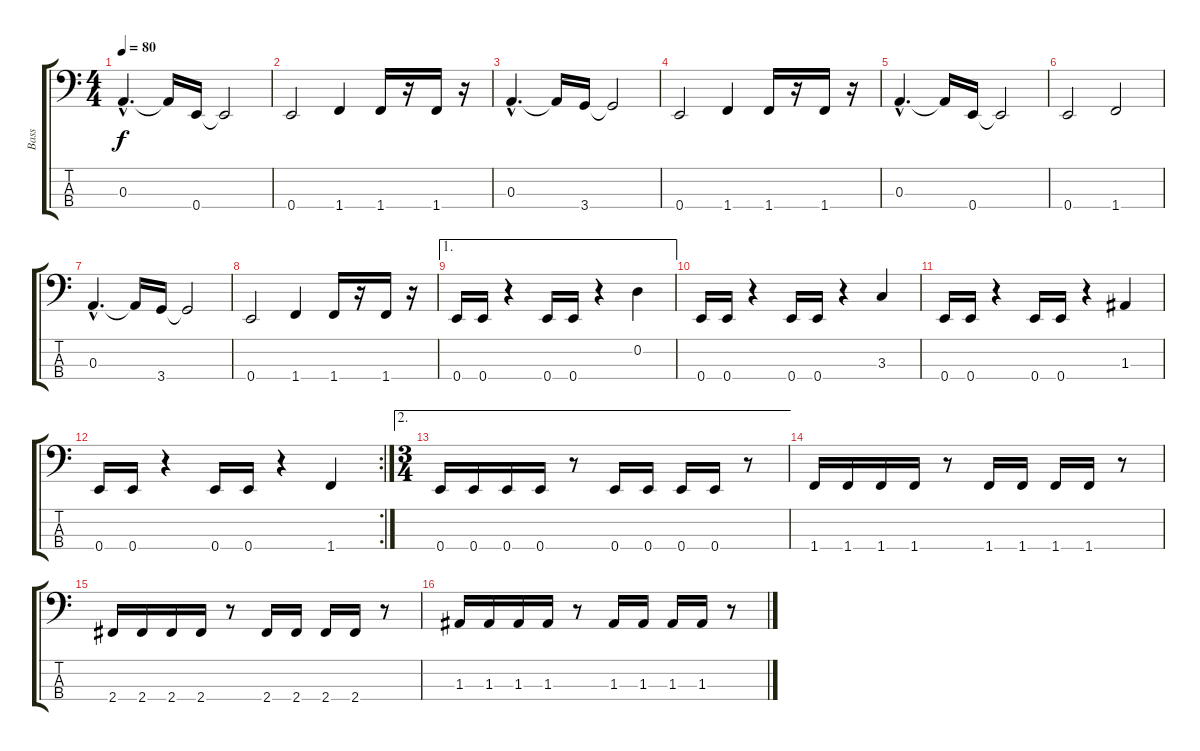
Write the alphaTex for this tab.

\track ("Bass" "Bass") {instrument electricbassfinger}
\staff {score tabs}
\tuning (G2 D2 A1 E1) {hide}
\ts (4 4)
\tempo 80
\clef f4
\ks c
0.3{hac}.4{d dy f} 0.3{t}.16 0.4.16 0.4{t}.2 |
0.4.2 1.4.4 1.4.16 r.16 1.4.16 r.16 |
0.3{hac}.4{d} 0.3{t}.16 3.4.16 3.4{t}.2 |
0.4.2 1.4.4 1.4.16 r.16 1.4.16 r.16 |
0.3{hac}.4{d} 0.3{t}.16 0.4.16 0.4{t}.2 |
0.4.2 1.4.2 |
0.3{hac}.4{d} 0.3{t}.16 3.4.16 3.4{t}.2 |
0.4.2 1.4.4 1.4.16 r.16 1.4.16 r.16 |
\ae 1
0.4.16 0.4.16 r.4 0.4.16 0.4.16 r.4 0.2.4 |
0.4.16 0.4.16 r.4 0.4.16 0.4.16 r.4 3.3.4 |
0.4.16 0.4.16 r.4 0.4.16 0.4.16 r.4 1.3.4 |
\rc 2
0.4.16 0.4.16 r.4 0.4.16 0.4.16 r.4 1.4.4 |
\ae 2
\ts (3 4)
0.4.16 0.4.16 0.4.16 0.4.16 r.8 0.4.16 0.4.16 0.4.16 0.4.16 r.8 |
1.4.16 1.4.16 1.4.16 1.4.16 r.8 1.4.16 1.4.16 1.4.16 1.4.16 r.8 |
2.4.16 2.4.16 2.4.16 2.4.16 r.8 2.4.16 2.4.16 2.4.16 2.4.16 r.8 |
1.3.16 1.3.16 1.3.16 1.3.16 r.8 1.3.16 1.3.16 1.3.16 1.3.16 r.8
